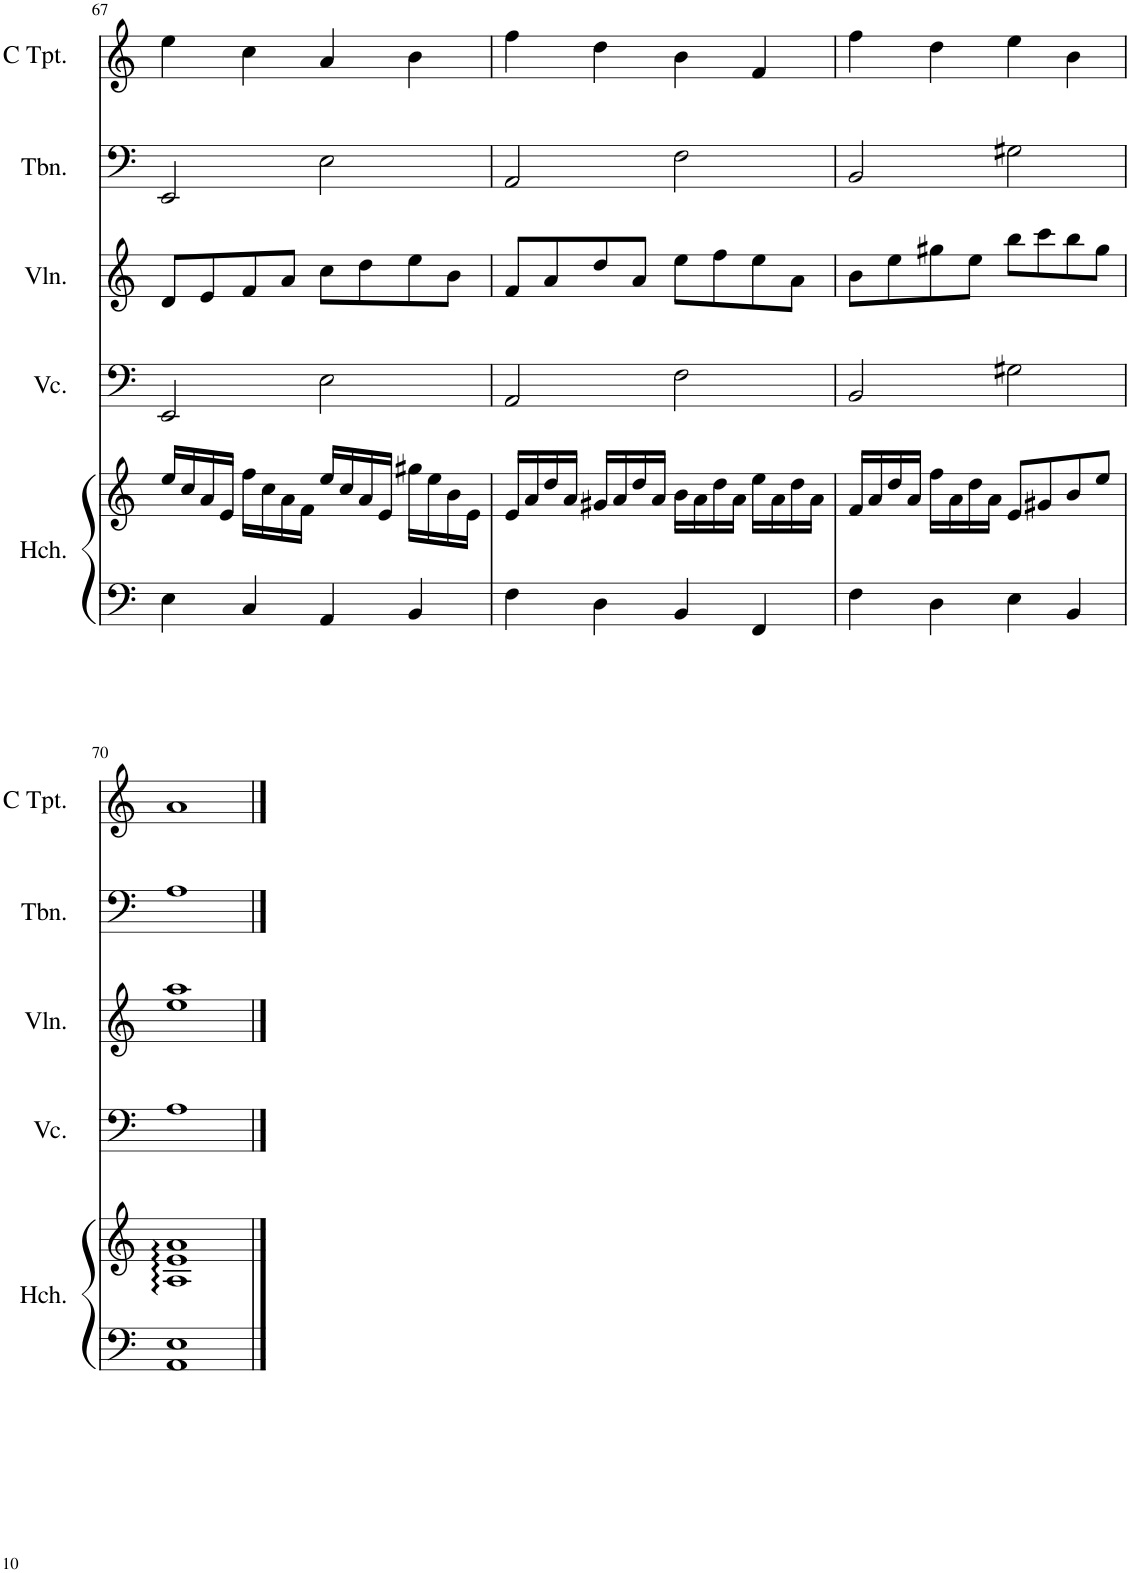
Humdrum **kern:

**kern	**kern	**kern	**kern	**kern	**kern
*part5	*part5	*part4	*part3	*part2	*part1
*staff6	*staff5	*staff4	*staff3	*staff2	*staff1
*I"拨弦琴	*	*I"大提琴	*I"小提琴	*I"长号	*I"C调小号
!!LO:PB:g=z
*clefF4	*clefG2	*clefF4	*clefG2	*clefF4	*clefG2
*	*	*	*	*	*Trd1c2
*k[]	*k[]	*k[]	*k[]	*k[]	*k[]
*M4/4	*M4/4	*M4/4	*M4/4	*M4/4	*M4/4
=67	=67	=67	=67	=67	=67
4E\	16ee/LL	2EE/	8d/L	2EE/	4ee\
.	16cc/	.	.	.	.
.	16a/	.	8e/	.	.
.	16e/JJ	.	.	.	.
4C/	16ff\LL	.	8f/	.	4cc\
.	16cc\	.	.	.	.
.	16a\	.	8a/J	.	.
.	16f\JJ	.	.	.	.
4AA/	16ee/LL	2E\	8cc\L	2E\	4a/
.	16cc/	.	.	.	.
.	16a/	.	8dd\	.	.
.	16e/JJ	.	.	.	.
4BB/	16gg#X\LL	.	8ee\	.	4b\
.	16ee\	.	.	.	.
.	16b\	.	8b\J	.	.
.	16e\JJ	.	.	.	.
=68	=68	=68	=68	=68	=68
4F\	16e/LL	2AA/	8f/L	2AA/	4ff\
.	16a/	.	.	.	.
.	16dd/	.	8a/	.	.
.	16a/JJ	.	.	.	.
4D\	16g#X/LL	.	8dd/	.	4dd\
.	16a/	.	.	.	.
.	16dd/	.	8a/J	.	.
.	16a/JJ	.	.	.	.
4BB/	16b\LL	2F\	8ee\L	2F\	4b\
.	16a\	.	.	.	.
.	16dd\	.	8ff\	.	.
.	16a\JJ	.	.	.	.
4FF/	16ee\LL	.	8ee\	.	4f/
.	16a\	.	.	.	.
.	16dd\	.	8a\J	.	.
.	16a\JJ	.	.	.	.
=69	=69	=69	=69	=69	=69
4F\	16f/LL	2BB/	8b\L	2BB/	4ff\
.	16a/	.	.	.	.
.	16dd/	.	8ee\	.	.
.	16a/JJ	.	.	.	.
4D\	16ff\LL	.	8gg#X\	.	4dd\
.	16a\	.	.	.	.
.	16dd\	.	8ee\J	.	.
.	16a\JJ	.	.	.	.
4E\	8e/L	2G#X\	8bb\L	2G#X\	4ee\
.	8g#X/	.	8ccc\	.	.
4BB/	8b/	.	8bb\	.	4b\
.	8ee/J	.	8gg#\J	.	.
!!LO:LB:g=z
=70	=70	=70	=70	=70	=70
1AA 1E	1A: 1e: 1a:	1A	1ee 1aa	1A	1a
==	==	==	==	==	==
*-	*-	*-	*-	*-	*-
